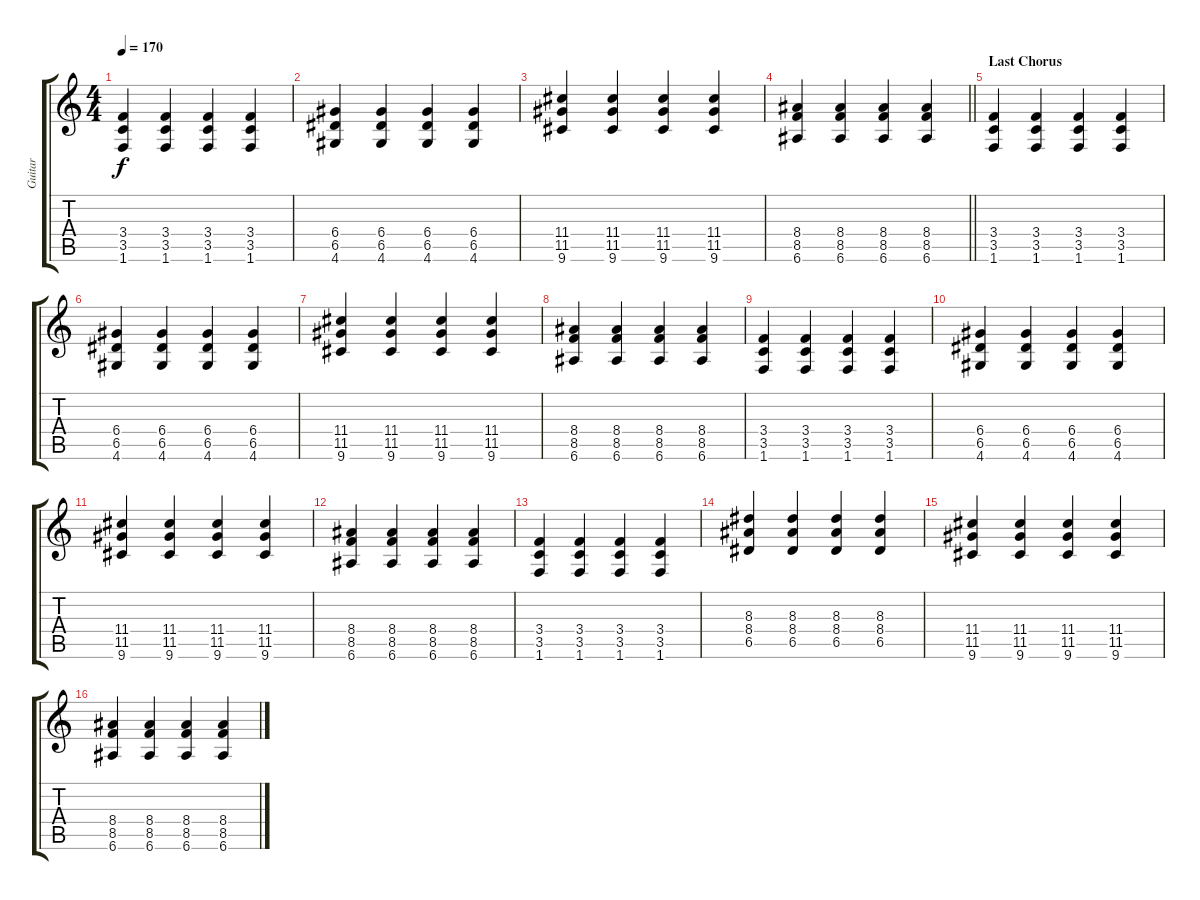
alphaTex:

\track ("Guitar" "Guitar") {instrument distortionguitar}
\staff {score tabs}
\tuning (E4 B3 G3 D3 A2 E2) {hide}
\ts (4 4)
\tempo 170
\clef g2
\ks c
(3.4 3.5 1.6).4{dy f} (3.4 3.5 1.6).4 (3.4 3.5 1.6).4 (3.4 3.5 1.6).4 |
(6.4 6.5 4.6).4 (6.4 6.5 4.6).4 (6.4 6.5 4.6).4 (6.4 6.5 4.6).4 |
(11.4 11.5 9.6).4 (11.4 11.5 9.6).4 (11.4 11.5 9.6).4 (11.4 11.5 9.6).4 |
\barLineRight lightlight
(8.4 8.5 6.6).4 (8.4 8.5 6.6).4 (8.4 8.5 6.6).4 (8.4 8.5 6.6).4 |
\section ("" "Last Chorus")
(3.4 3.5 1.6).4 (3.4 3.5 1.6).4 (3.4 3.5 1.6).4 (3.4 3.5 1.6).4 |
(6.4 6.5 4.6).4 (6.4 6.5 4.6).4 (6.4 6.5 4.6).4 (6.4 6.5 4.6).4 |
(11.4 11.5 9.6).4 (11.4 11.5 9.6).4 (11.4 11.5 9.6).4 (11.4 11.5 9.6).4 |
(8.4 8.5 6.6).4 (8.4 8.5 6.6).4 (8.4 8.5 6.6).4 (8.4 8.5 6.6).4 |
(3.4 3.5 1.6).4 (3.4 3.5 1.6).4 (3.4 3.5 1.6).4 (3.4 3.5 1.6).4 |
(6.4 6.5 4.6).4 (6.4 6.5 4.6).4 (6.4 6.5 4.6).4 (6.4 6.5 4.6).4 |
(11.4 11.5 9.6).4 (11.4 11.5 9.6).4 (11.4 11.5 9.6).4 (11.4 11.5 9.6).4 |
(8.4 8.5 6.6).4 (8.4 8.5 6.6).4 (8.4 8.5 6.6).4 (8.4 8.5 6.6).4 |
(3.4 3.5 1.6).4 (3.4 3.5 1.6).4 (3.4 3.5 1.6).4 (3.4 3.5 1.6).4 |
(8.3 8.4 6.5).4 (8.3 8.4 6.5).4 (8.3 8.4 6.5).4 (8.3 8.4 6.5).4 |
(11.4 11.5 9.6).4 (11.4 11.5 9.6).4 (11.4 11.5 9.6).4 (11.4 11.5 9.6).4 |
(8.4 8.5 6.6).4 (8.4 8.5 6.6).4 (8.4 8.5 6.6).4 (8.4 8.5 6.6).4
